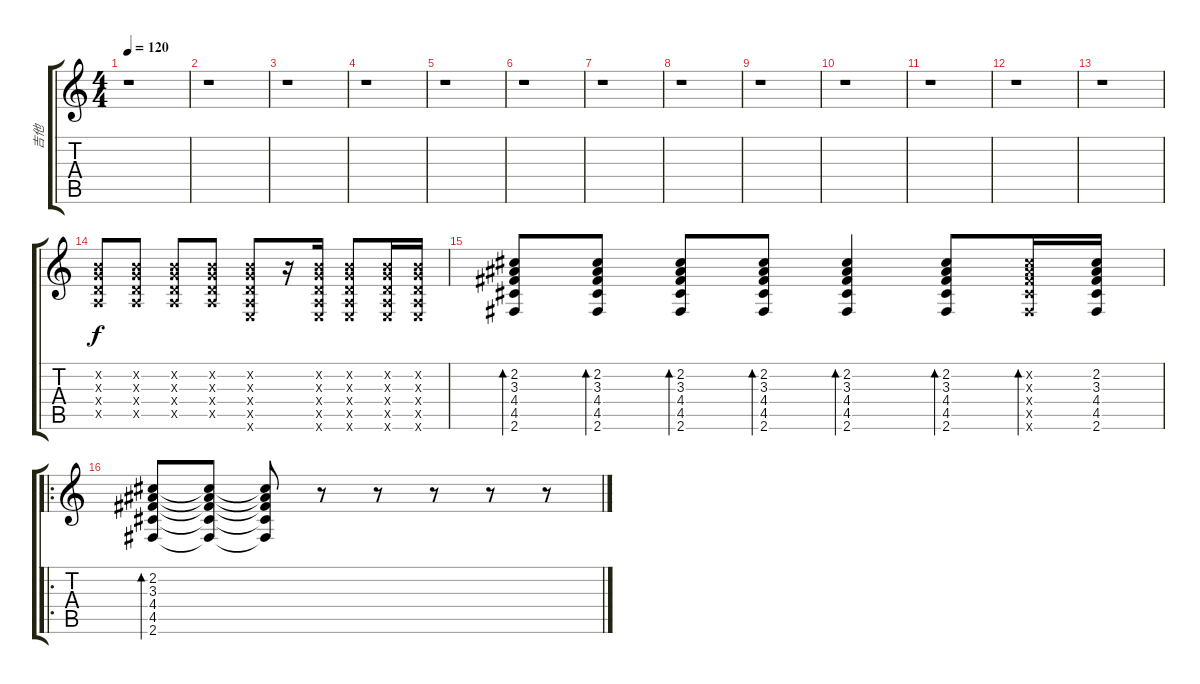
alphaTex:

\track ("吉他" "吉他") {instrument electricguitarjazz}
\staff {score tabs}
\tuning (E4 B3 G3 D3 A2 E2) {hide}
\ts (4 4)
\tempo 120
\clef g2
\ks c
r.1{dy f} |
r.1 |
r.1 |
r.1 |
r.1 |
r.1 |
r.1 |
r.1 |
r.1 |
r.1 |
r.1 |
r.1 |
r.1 |
(0.2{x} 0.3{x} 0.4{x} 0.5{x}).8{volume 10 instrument distortionguitar} (0.2{x} 0.3{x} 0.4{x} 0.5{x}).8 (0.2{x} 0.3{x} 0.4{x} 0.5{x}).8 (0.2{x} 0.3{x} 0.4{x} 0.5{x}).8 (0.2{x} 0.3{x} 0.4{x} 0.5{x} 0.6{x}).8 r.16 (0.2{x} 0.3{x} 0.4{x} 0.5{x} 0.6{x}).16 (0.2{x} 0.3{x} 0.4{x} 0.5{x} 0.6{x}).8 (0.2{x} 0.3{x} 0.4{x} 0.5{x} 0.6{x}).16 (0.2{x} 0.3{x} 0.4{x} 0.5{x} 0.6{x}).16 |
(2.2 3.3 4.4 4.5 2.6).8{bd 60} (2.2 3.3 4.4 4.5 2.6).8{bd 60} (2.2 3.3 4.4 4.5 2.6).8{bd 60} (2.2 3.3 4.4 4.5 2.6).8{bd 60} (2.2 3.3 4.4 4.5 2.6).4{bd 60} (2.2 3.3 4.4 4.5 2.6).8{bd 60} (2.2{x} 3.3{x} 4.4{x} 4.5{x} 2.6{x}).16{bd 60} (2.2 3.3 4.4 4.5 2.6).16 |
\ro
(2.2 3.3 4.4 4.5 2.6).8{bd 60} (2.2{t} 3.3{t} 4.4{t} 4.5{t} 2.6{t}).8 (2.2{t} 3.3{t} 4.4{t} 4.5{t} 2.6{t}).8 r.8 r.8 r.8 r.8 r.8
